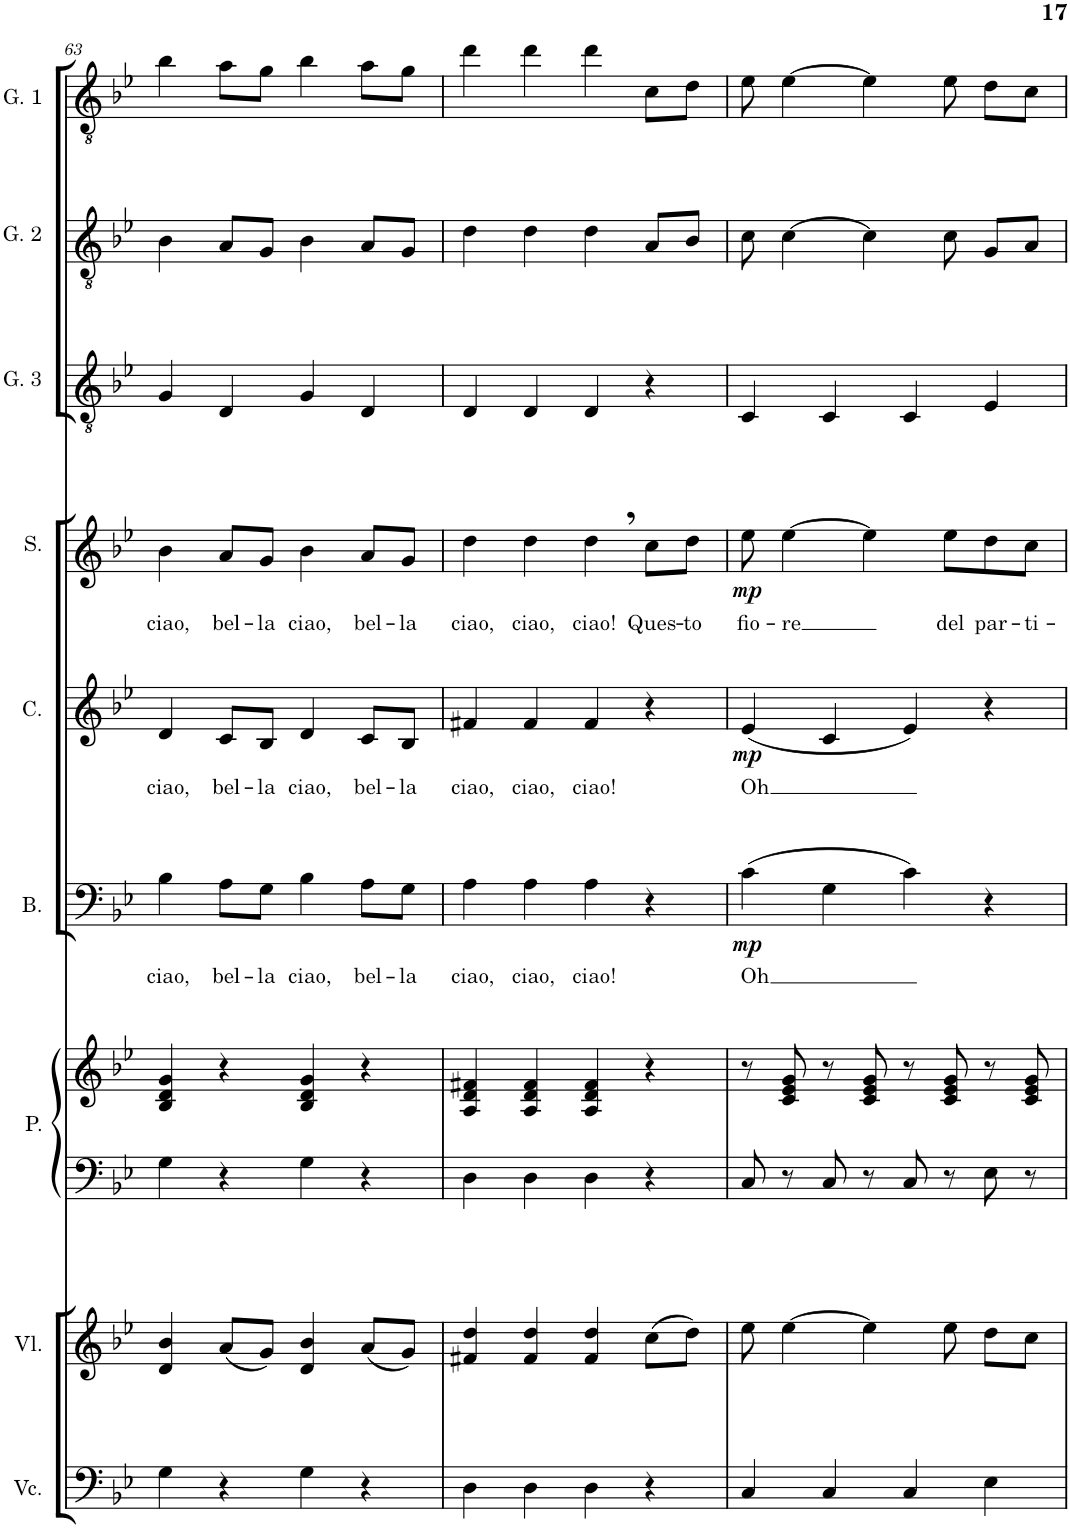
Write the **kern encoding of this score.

**kern	**kern	**kern	**kern	**kern	**text	**dynam	**kern	**text	**dynam	**kern	**text	**dynam	**kern	**kern	**kern
*part9	*part8	*part7	*part7	*part6	*part6	*part6	*part5	*part5	*part5	*part4	*part4	*part4	*part3	*part2	*part1
*staff10	*staff9	*staff8	*staff7	*staff6	*staff6	*staff6	*staff5	*staff5	*staff5	*staff4	*staff4	*staff4	*staff3	*staff2	*staff1
*I"Violoncelo	*I"Violino	*I"Piano	*	*I"Barítono	*	*	*I"Contralto	*	*	*I"Soprano	*	*	*I"Guitarra 2	*I"Guitarra 2	*I"Guitarra 1
*I'Vc.	*I'Vl.	*I'P.	*	*I'B.	*	*	*I'C.	*	*	*I'S.	*	*	*I'G. 3	*I'G. 2	*I'G. 1
!!LO:PB:g=z
*clefF4	*clefG2	*clefF4	*clefG2	*clefF4	*	*	*clefG2	*	*	*clefG2	*	*	*clefGv2	*clefGv2	*clefGv2
*k[b-e-]	*k[b-e-]	*k[b-e-]	*k[b-e-]	*k[b-e-]	*	*	*k[b-e-]	*	*	*k[b-e-]	*	*	*k[b-e-]	*k[b-e-]	*k[b-e-]
*M4/4	*M4/4	*M4/4	*M4/4	*M4/4	*	*	*M4/4	*	*	*M4/4	*	*	*M4/4	*M4/4	*M4/4
*met(c)	*met(c)	*met(c)	*met(c)	*met(c)	*	*	*met(c)	*	*	*met(c)	*	*	*met(c)	*met(c)	*met(c)
=63	=63	=63	=63	=63	=63	=63	=63	=63	=63	=63	=63	=63	=63	=63	=63
!	!	!	!	!	!LO:LY:b	!	!	!LO:LY:b	!	!	!LO:LY:b	!	!	!	!
4G\	4d/ 4b-/	4G\	4B-/ 4d/ 4g/	4B-\	ciao,	.	4d/	ciao,	.	4b-\	ciao,	.	4G/	4B-\	4b-\
!	!	!	!	!	!LO:LY:b	!	!	!LO:LY:b	!	!	!LO:LY:b	!	!	!	!
4r	(8a/L	4r	4r	8A\L	bel-	.	8c/L	bel-	.	8a/L	bel-	.	4D/	8A/L	8a\L
!	!	!	!	!	!LO:LY:b	!	!	!LO:LY:b	!	!	!LO:LY:b	!	!	!	!
.	8g/J)	.	.	8G\J	-la	.	8B-/J	-la	.	8g/J	-la	.	.	8G/J	8g\J
!	!	!	!	!	!LO:LY:b	!	!	!LO:LY:b	!	!	!LO:LY:b	!	!	!	!
4G\	4d/ 4b-/	4G\	4B-/ 4d/ 4g/	4B-\	ciao,	.	4d/	ciao,	.	4b-\	ciao,	.	4G/	4B-\	4b-\
!	!	!	!	!	!LO:LY:b	!	!	!LO:LY:b	!	!	!LO:LY:b	!	!	!	!
4r	(8a/L	4r	4r	8A\L	bel-	.	8c/L	bel-	.	8a/L	bel-	.	4D/	8A/L	8a\L
!	!	!	!	!	!LO:LY:b	!	!	!LO:LY:b	!	!	!LO:LY:b	!	!	!	!
.	8g/J)	.	.	8G\J	-la	.	8B-/J	-la	.	8g/J	-la	.	.	8G/J	8g\J
=64	=64	=64	=64	=64	=64	=64	=64	=64	=64	=64	=64	=64	=64	=64	=64
!	!	!	!	!	!LO:LY:b	!	!	!LO:LY:b	!	!	!LO:LY:b	!	!	!	!
4D\	4f#X/ 4dd/	4D\	4A/ 4d/ 4f#X/	4A\	ciao,	.	4f#X/	ciao,	.	4dd\	ciao,	.	4D/	4d\	4dd\
!	!	!	!	!	!LO:LY:b	!	!	!LO:LY:b	!	!	!LO:LY:b	!	!	!	!
4D\	4f#/ 4dd/	4D\	4A/ 4d/ 4f#/	4A\	ciao,	.	4f#/	ciao,	.	4dd\	ciao,	.	4D/	4d\	4dd\
!	!	!	!	!	!LO:LY:b	!	!	!LO:LY:b	!	!	!LO:LY:b	!	!	!	!
4D\	4f#/ 4dd/	4D\	4A/ 4d/ 4f#/	4A\	ciao!	.	4f#/	ciao!	.	4dd,\	ciao!	.	4D/	4d\	4dd\
!	!	!	!	!	!	!	!	!	!	!	!LO:LY:b	!	!	!	!
4r	(8cc\L	4r	4r	4r	.	.	4r	.	.	8cc\L	Ques-	.	4r	8A/L	8c\L
!	!	!	!	!	!	!	!	!	!	!	!LO:LY:b	!	!	!	!
.	8dd\J)	.	.	.	.	.	.	.	.	8dd\J	-to	.	.	8B-/J	8d\J
=65	=65	=65	=65	=65	=65	=65	=65	=65	=65	=65	=65	=65	=65	=65	=65
!	!	!	!	!	!LO:LY:b	!LO:DY:b	!	!LO:LY:b	!LO:DY:b	!	!LO:LY:b	!LO:DY:b	!	!	!
4C/	8ee-\	8C/	8r	(4c\	Oh	mp	(4e-/	Oh	mp	8ee-\	fio-	mp	4C/	8c\	8e-\
!	!	!	!	!	!	!	!	!	!	!	!LO:LY:b	!	!	!	!
.	[4ee-\	8r	8c/ 8e-/ 8g/	.	.	.	.	.	.	[4ee-\	-re	.	.	[4c\	[4e-\
4C/	.	8C/	8r	4G\	.	.	4c/	.	.	.	.	.	4C/	.	.
.	4ee-\]	8r	8c/ 8e-/ 8g/	.	.	.	.	.	.	4ee-\]	.	.	.	4c\]	4e-\]
4C/	.	8C/	8r	4c\)	.	.	4e-/)	.	.	.	.	.	4C/	.	.
!	!	!	!	!	!	!	!	!	!	!	!LO:LY:b	!	!	!	!
.	8ee-\	8r	8c/ 8e-/ 8g/	.	.	.	.	.	.	8ee-\L	del	.	.	8c\	8e-\
!	!	!	!	!	!	!	!	!	!	!	!LO:LY:b	!	!	!	!
4E-\	8dd\L	8E-\	8r	4r	.	.	4r	.	.	8dd\	par-	.	4E-/	8G/L	8d\L
!	!	!	!	!	!	!	!	!	!	!	!LO:LY:b	!	!	!	!
.	8cc\J	8r	8c/ 8e-/ 8g/	.	.	.	.	.	.	8cc\J	-ti-	.	.	8A/J	8c\J
=	=	=	=	=	=	=	=	=	=	=	=	=	=	=	=
*-	*-	*-	*-	*-	*-	*-	*-	*-	*-	*-	*-	*-	*-	*-	*-
